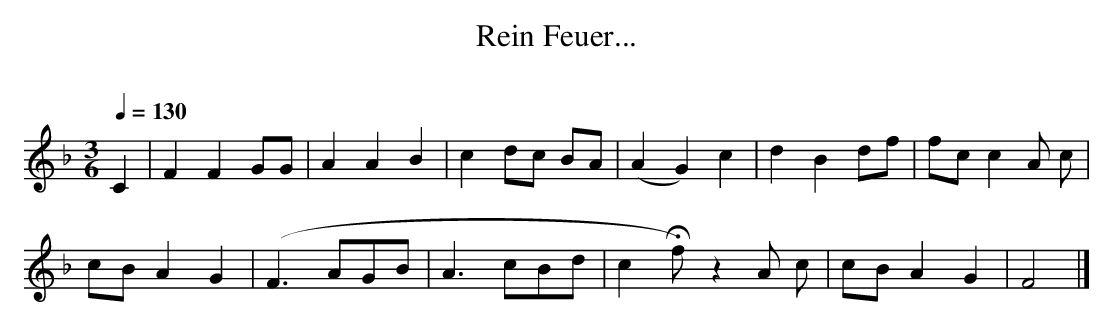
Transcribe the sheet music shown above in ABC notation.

X:1
T:Rein Feuer...
O:
M:3/6
L:1/4
Q:1/4=130
K:F
C | FF G/G/ | AAB | c d/c/ B/A/ | (AG) c | d B d/f/ | f/c/ c A/ c/ |
c/B/ AG | (F3/2 A/G/B/ | A3/2 c/B/d/ | c Hf/) z A/ c/ | c/B/ AG | F2 |]
W:
